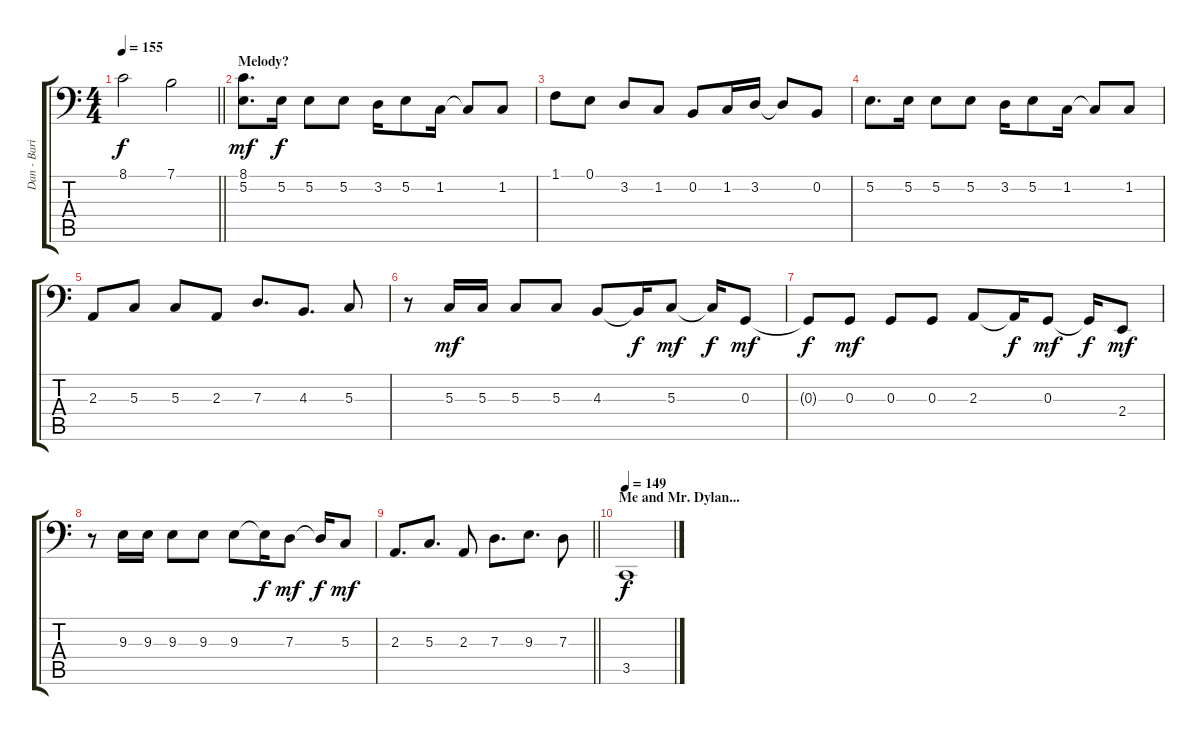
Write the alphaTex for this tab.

\track ("Dan - Bari Sax" "Dan - Bari") {instrument baritonesax}
\staff {score tabs}
\tuning (E3 B2 G2 D2 A1 E1) {hide}
\ts (4 4)
\tempo 155
\clef f4
\barLineRight lightlight
\ks c
8.1.2{dy f} 7.1.2 |
\section ("" "Melody?")
(8.1 5.2).8{d dy mf} 5.2.16{dy f} 5.2.8 5.2.8 3.2.16 5.2.8 1.2.16 1.2{t}.8 1.2.8 |
1.1.8 0.1.8 3.2.8 1.2.8 0.2.8 1.2.16 3.2.16 3.2{t}.8 0.2.8 |
5.2.8{d} 5.2.16 5.2.8 5.2.8 3.2.16 5.2.8 1.2.16 1.2{t}.8 1.2.8 |
2.3.8 5.3.8 5.3.8 2.3.8 7.3.8{d} 4.3.8{d} 5.3.8 |
r.8 5.3.16{dy mf} 5.3.16 5.3.8 5.3.8 4.3.8 4.3{t}.16{dy f} 5.3.8{dy mf} 5.3{t}.16{dy f} 0.3.8{dy mf} |
0.3{t}.8{dy f} 0.3.8{dy mf} 0.3.8 0.3.8 2.3.8 2.3{t}.16{dy f} 0.3.8{dy mf} 0.3{t}.16{dy f} 2.4.8{dy mf} |
r.8 9.3.16 9.3.16 9.3.8 9.3.8 9.3.8 9.3{t}.16{dy f} 7.3.8{dy mf} 7.3{t}.16{dy f} 5.3.8{dy mf} |
\barLineRight lightlight
2.3.8{d} 5.3.8{d} 2.3.8 7.3.8{d} 9.3.8{d} 7.3.8 |
\section ("" "Me and Mr. Dylan...")
\tempo 149
3.5.1{dy f volume 0}
